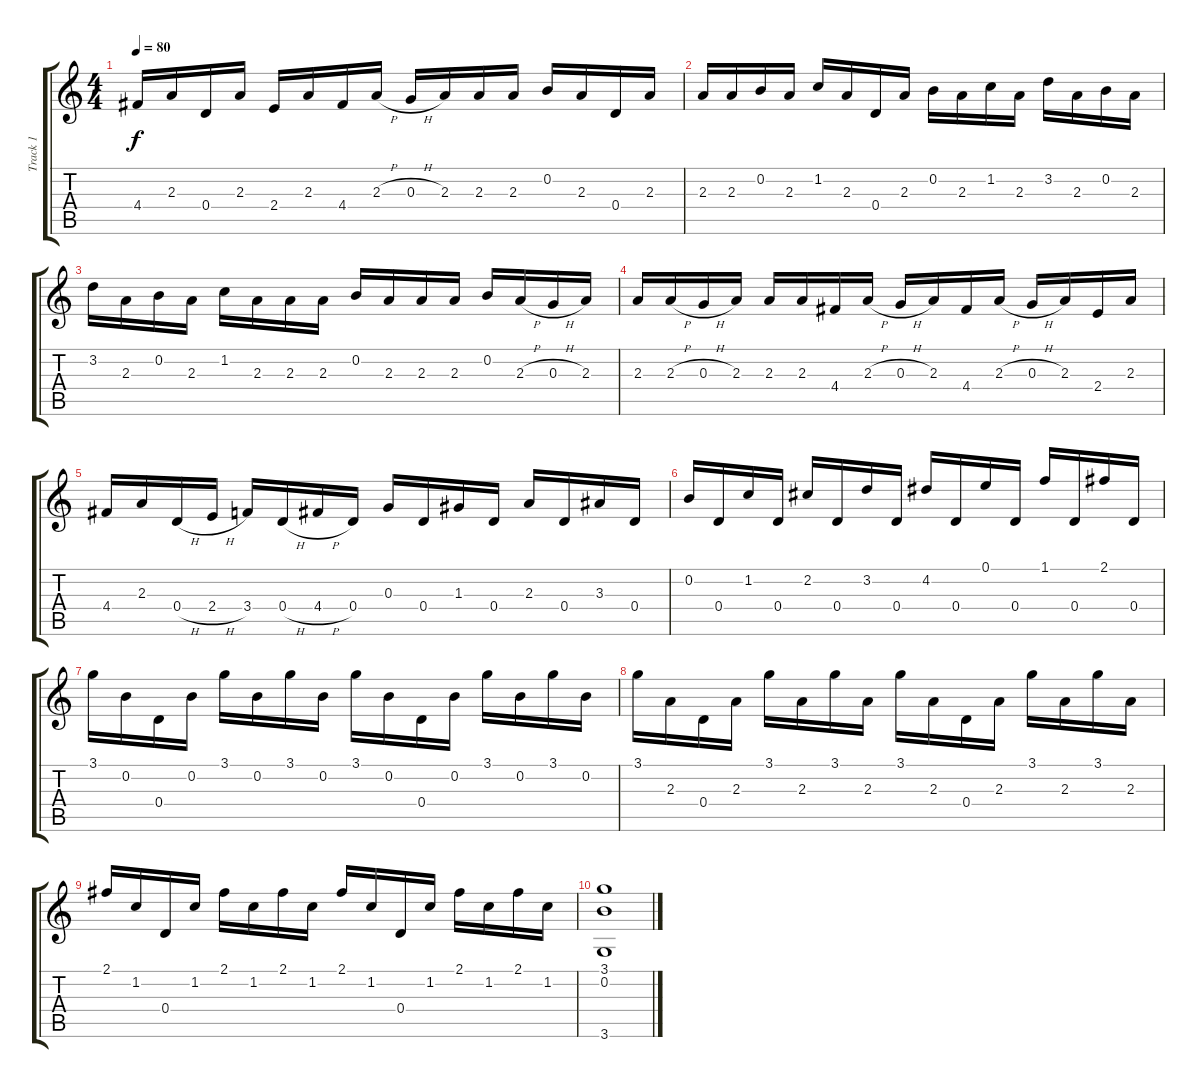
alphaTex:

\track ("Track 1" "Track 1") {instrument acousticguitarsteel}
\staff {score tabs}
\tuning (E4 B3 G3 D3 A2 E2) {hide}
\ts (4 4)
\tempo 80
\clef g2
\ks c
4.4.16{dy f} 2.3.16 0.4.16 2.3.16 2.4.16 2.3.16 4.4.16 2.3{h}.16 0.3{h}.16 2.3.16 2.3.16 2.3.16 0.2.16 2.3.16 0.4.16 2.3.16 |
2.3.16 2.3.16 0.2.16 2.3.16 1.2.16 2.3.16 0.4.16 2.3.16 0.2.16 2.3.16 1.2.16 2.3.16 3.2.16 2.3.16 0.2.16 2.3.16 |
3.2.16 2.3.16 0.2.16 2.3.16 1.2.16 2.3.16 2.3.16 2.3.16 0.2.16 2.3.16 2.3.16 2.3.16 0.2.16 2.3{h}.16 0.3{h}.16 2.3.16 |
2.3.16 2.3{h}.16 0.3{h}.16 2.3.16 2.3.16 2.3.16 4.4.16 2.3{h}.16 0.3{h}.16 2.3.16 4.4.16 2.3{h}.16 0.3{h}.16 2.3.16 2.4.16 2.3.16 |
4.4.16 2.3.16 0.4{h}.16 2.4{h}.16 3.4.16 0.4{h}.16 4.4{h}.16 0.4.16 0.3.16 0.4.16 1.3.16 0.4.16 2.3.16 0.4.16 3.3.16 0.4.16 |
0.2.16 0.4.16 1.2.16 0.4.16 2.2.16 0.4.16 3.2.16 0.4.16 4.2.16 0.4.16 0.1.16 0.4.16 1.1.16 0.4.16 2.1.16 0.4.16 |
3.1.16 0.2.16 0.4.16 0.2.16 3.1.16 0.2.16 3.1.16 0.2.16 3.1.16 0.2.16 0.4.16 0.2.16 3.1.16 0.2.16 3.1.16 0.2.16 |
3.1.16 2.3.16 0.4.16 2.3.16 3.1.16 2.3.16 3.1.16 2.3.16 3.1.16 2.3.16 0.4.16 2.3.16 3.1.16 2.3.16 3.1.16 2.3.16 |
2.1.16 1.2.16 0.4.16 1.2.16 2.1.16 1.2.16 2.1.16 1.2.16 2.1.16 1.2.16 0.4.16 1.2.16 2.1.16 1.2.16 2.1.16 1.2.16 |
(3.1 0.2 3.6).1
